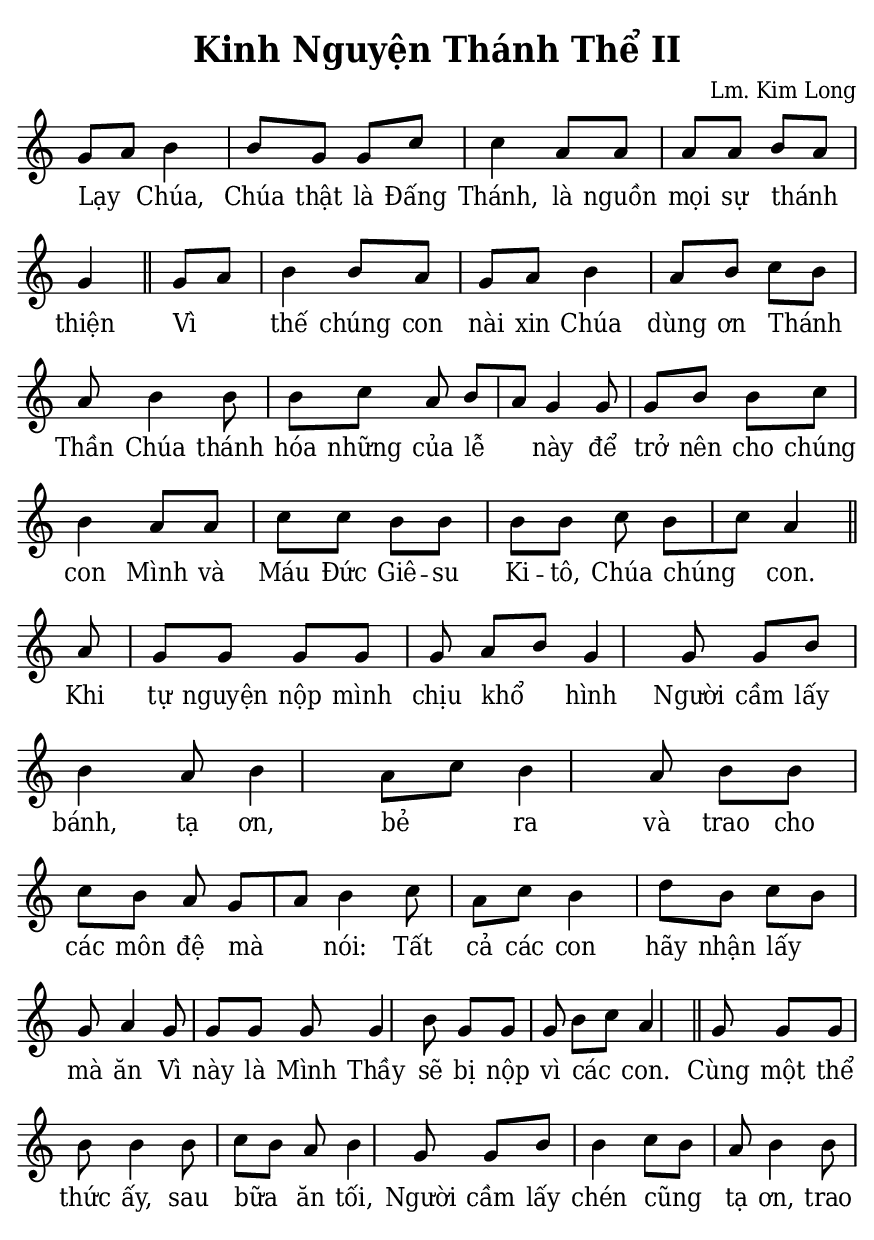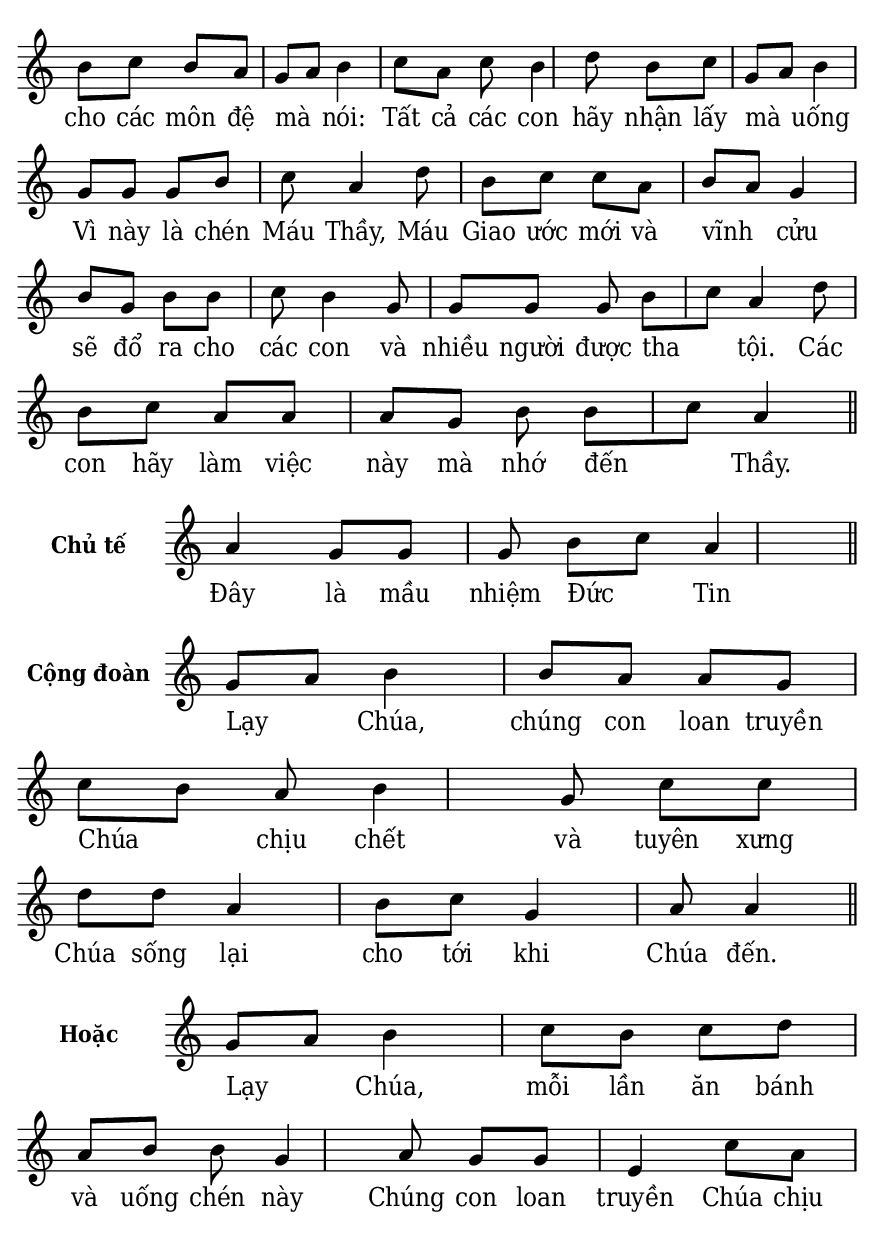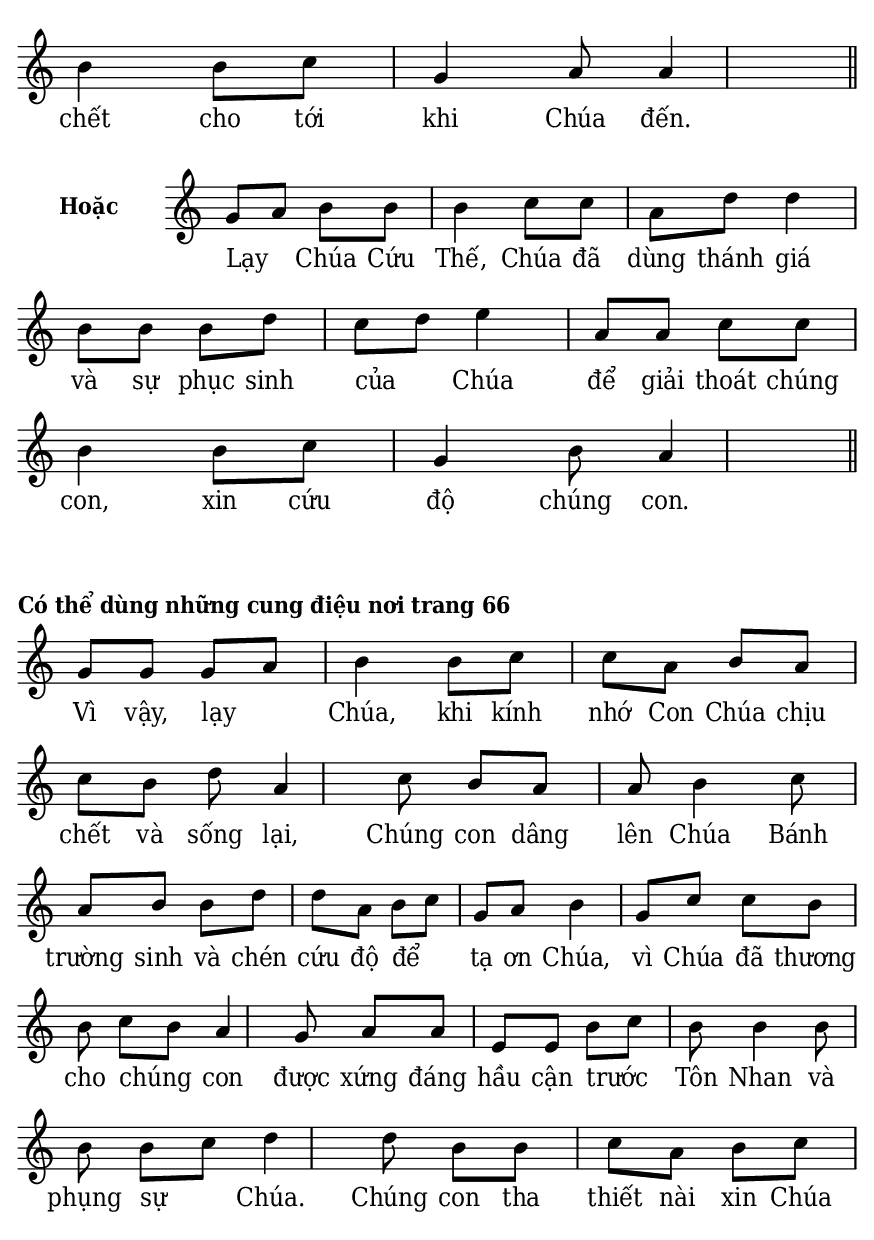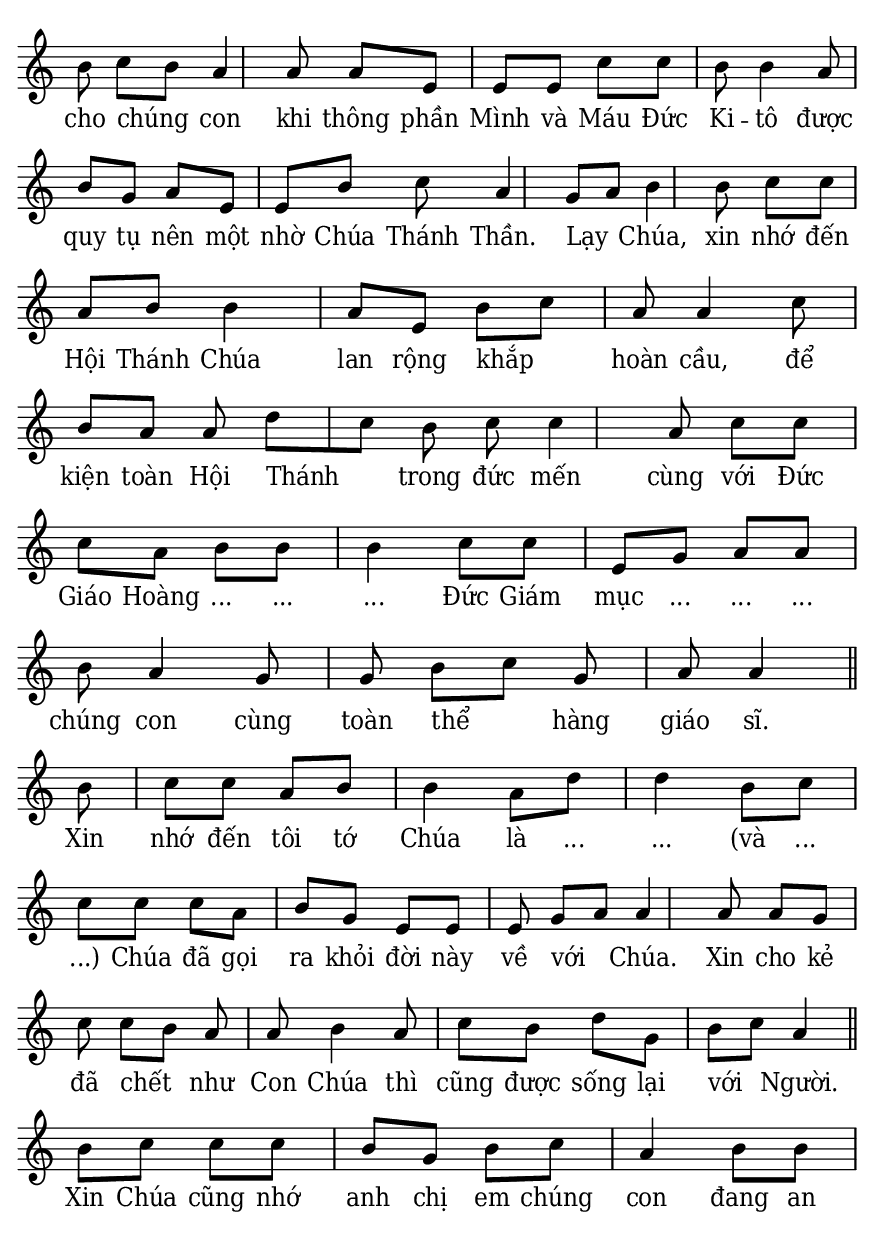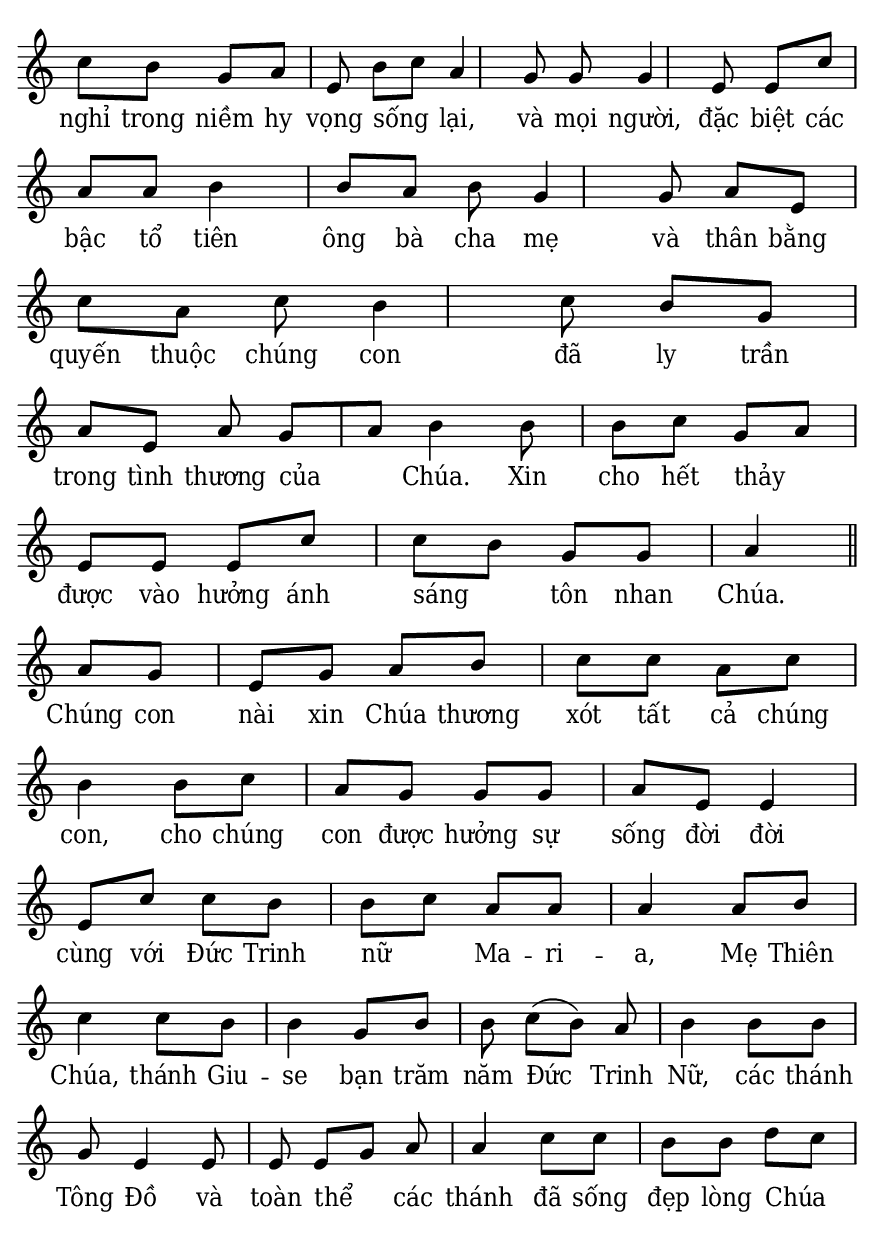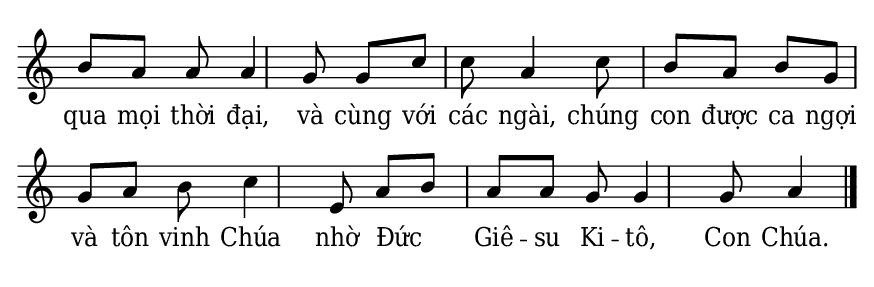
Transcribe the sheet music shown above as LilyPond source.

% Cài đặt chung
\version "2.22.1"
\include "english.ly"

\header {
  title = "Kinh Nguyện Thánh Thể II"
  composer = "Lm. Kim Long"
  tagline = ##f
}

% Nhạc
nhacMauMot = \relative c'' {
  g8 \hide ([a]) b4 b8 g g c c4 a8 a a a b \hide ([a]) g4 \bar "||"
  g8 \hide ([a]) b4 b8 a g a b4 a8 b c \hide ([b]) a b4 b8 b c
  a b \hide ([a]) g4 g8 g b b c b4 a8 a c c b b b b
  c b \hide ([c]) a4 \bar "||"
  
  a8 g g g g g a \hide ([b]) g4 g8 g b
  b4 a8 b4 a8 \hide ([c]) b4 a8 b b c b a g \hide ([a]) b4 c8 a c
  b4 d8 b c \hide ([b]) g a4 g8 g g g g4 b8 g g g b \hide ([c]) a4 \bar "||"
  
  g8 g g b b4 b8 c \hide ([b]) a b4 g8 g b b4 c8 \hide ([b]) a b4 b8
  b c b a g \hide ([a]) b4 c8 a c b4 d8 b c g \hide ([a]) b4
  g8 g g b c a4 d8 b c c a b \hide ([a]) g4 b8 g b b c
  b4 g8 g g g b \hide ([c]) a4 d8 b c a a a g b b \hide ([c]) a4 \bar "||"
}

nhacMauHai = \relative c'' {
  a4 g8 g g b \hide ([c]) a4 \bar "||"
}

nhacMauBa = \relative c'' {
  g8 \hide ([a]) b4 b8 a a g c \hide ([b]) a b4
  g8 c c d d a4 b8 c g4 a8 a4 \bar "||"
}

nhacMauBon = \relative c'' {
  g8 \hide ([a]) b4 c8 b c d a b b g4
  a8 g g e4 c'8 a b4 b8 c g4 a8 a4 \bar "||"
}

nhacMauNam = \relative c'' {
  g8 \hide ([a]) b b b4 c8 c a d d4 b8 b b
  d c \hide ([d]) e4 a,8 a c c b4 b8 c g4 b8 a4 \bar "||"
}

nhacMauSau = \relative c'' {
  g8 g g \hide ([a]) b4 b8 c c a b a8 c b d a4
  c8 b a a b4 c8 a b b d d a b \hide ([c]) g a b4
  g8 c c b b c \hide ([b]) a4 g8 a a e e b' \hide ([c]) b b4
  b8 b b \hide ([c]) d4 d8 b b c a b c b c \hide ([b]) a4
  a8 a e e e c' c b b4 a8 b g a e e b' c a4
  g8 \hide ([a]) b4 b8 c c a b b4 a8 e b' \hide ([c]) a a4 c8 b a a
  d \hide ([c]) b c c4 a8 c c c a b b b4 c8 c e,
  g a a b a4 g8 g b \hide ([c]) g a a4 \bar "||" \break
  
  b8 c c a b b4 a8 d d4 b8 c c c c a b g
  e e e g \hide ([a]) a4 a8 a g c c \hide ([b]) a a
  b4 a8 c b d g, b \hide ([c]) a4 \bar "||" \break
  
  b8 c c c b g b c a4 b8 b c b
  g a e b' \hide ([c]) a4 g8 g g4 e8 e c' a a b4
  b8 a b g4 g8 a e c' a c b4
  c8 b g a e a g \hide ([a]) b4 b8 b c g \hide ([a])
  e8 e e c' c \hide ([b]) g g a4 \bar "||" \break
  
  a8 g e g a b c c a c b4 b8 c a
  g8 g g a e e4 e8 c' c b b \hide ([c]) a a a4 a8 b
  c4 c8 b b4 g8 b b c ([b]) a b4 b8 b g e4 e8 e
  e \hide ([g]) a a4 c8 c b b d \hide ([c]) b a a a4 g8 g c c
  a4 c8 b a b g g a b c4
  e,8 a \hide ([b]) a a g g4 g8 a4 \bar "|."
}

% Lời
loiMauMot = \lyricmode {
  Lạy Chúa, Chúa thật là Đấng Thánh, là nguồn mọi sự thánh thiện
  Vì thế chúng con nài xin Chúa dùng ơn Thánh Thần Chúa
  thánh hóa những của lễ này để trở nên cho chúng con
  Mình và Máu Đức Giê -- su Ki -- tô, Chúa chúng con.
  Khi tự nguyện nộp mình chịu khổ hình
  Người cầm lấy bánh, tạ ơn, bẻ ra và trao cho các môn đệ mà nói:
  Tất cả các con hãy nhận lấy mà ăn
  Vì này là Mình Thầy sẽ bị nộp vì các con.
  Cùng một thể thức ấy, sau bữa ăn tối,
  Người cầm lấy chén cũng tạ ơn, trao cho các môn đệ mà nói:
  Tất cả các con hãy nhận lấy mà uống
  Vì này là chén Máu Thầy, Máu Giao ước mới và vĩnh cửu
  sẽ đổ ra cho các con và nhiều người được tha tội.
  Các con hãy làm việc này mà nhớ đến Thầy.
}

loiMauHai = \lyricmode {
  Đây là mầu nhiệm Đức Tin
}

loiMauBa = \lyricmode {
  Lạy Chúa, chúng con loan truyền Chúa chịu chết
  và tuyên xưng Chúa sống lại cho tới khi Chúa đến.
}

loiMauBon = \lyricmode {
  Lạy Chúa, mỗi lần ăn bánh và uống chén này
  Chúng con loan truyền Chúa chịu chết
  cho tới khi Chúa đến.
}

loiMauNam = \lyricmode {
  Lạy Chúa Cứu Thế, Chúa đã dùng thánh giá
  và sự phục sinh của Chúa để giải thoát chúng con,
  xin cứu độ chúng con.
}

loiMauSau = \lyricmode {
  Vì vậy, lạy Chúa, khi kính nhớ Con Chúa chịu chết và sống lại,
  Chúng con dâng lên Chúa Bánh trường sinh và chén cứu độ
  để tạ ơn Chúa, vì Chúa đã thương cho chúng con
  được xứng đáng hầu cận trước Tôn Nhan và phụng sự Chúa.
  Chúng con tha thiết nài xin Chúa cho chúng con
  khi thông phần Mình và Máu Đức Ki -- tô được quy tụ nên một
  nhờ Chúa Thánh Thần.
  Lạy Chúa, xin nhớ đến Hội Thánh Chúa lan rộng khắp hoàn cầu,
  để kiện toàn Hội Thánh trong đức mến
  cùng với Đức Giáo Hoàng "..." "..." "..."
  Đức Giám mục "..." "..." "..." chúng con cùng toàn thể hàng giáo sĩ.
  Xin nhớ đến tôi tớ Chúa là "..." "..."
  (và "..." "...)" Chúa đã gọi ra khỏi đời này về với Chúa.
  Xin cho kẻ đã chết như Con Chúa thì cũng được sống lại với Người.
  Xin Chúa cũng nhớ anh chị em chúng con
  đang an nghỉ trong niềm hy vọng sống lại, và mọi người,
  đặc biệt các bậc tổ tiên ông bà cha mẹ
  và thân bằng quyến thuộc chúng con đã ly trần
  trong tình thương của Chúa.
  Xin cho hết thảy được vào hưởng ánh sáng tôn nhan Chúa.
  Chúng con nài xin Chúa thương xót tất cả chúng con,
  cho chúng con được hưởng sự sống đời đời
  cùng với Đức Trinh nữ Ma -- ri -- a, Mẹ Thiên Chúa,
  thánh Giu -- se bạn trăm năm Đức Trinh Nữ,
  các thánh Tông Đồ và toàn thể các thánh
  đã sống đẹp lòng Chúa qua mọi thời đại,
  và cùng với các ngài, chúng con được ca ngợi
  và tôn vinh Chúa nhờ Đức Giê -- su Ki -- tô, Con Chúa.
}

% Dàn trang
\paper {
  #(set-paper-size "a5")
  top-margin = 3\mm
  bottom-margin = 3\mm
  left-margin = 3\mm
  right-margin = 3\mm
  indent = #0
  #(define fonts
	 (make-pango-font-tree "Deja Vu Serif Condensed"
	 		       "Deja Vu Serif Condensed"
			       "Deja Vu Serif Condensed"
			       (/ 20 20)))
  print-page-number = ##f
}

TongNhip = {
  \key c \major
  \time 2/4
  \set Timing.beamExceptions = #'()
  \set Timing.baseMoment = #(ly:make-moment 1/4)
}

% Đổi kích thước nốt cho bè phụ
notBePhu =
#(define-music-function (font-size music) (number? ly:music?)
   (for-some-music
     (lambda (m)
       (if (music-is-of-type? m 'rhythmic-event)
           (begin
             (set! (ly:music-property m 'tweaks)
                   (cons `(font-size . ,font-size)
                         (ly:music-property m 'tweaks)))
             #t)
           #f))
     music)
   music)

\score {
  <<
    \new Staff \with {
      \remove "Time_signature_engraver"
    }
    <<
        \clef treble
        \new Voice = beSop {
          \TongNhip \nhacMauMot
        }
      \new Lyrics \lyricsto beSop \loiMauMot
    >>
  >>
  \layout {
    %indent = 25
    \override Lyrics.LyricSpace.minimum-distance = #1
    \override Score.BarNumber.break-visibility = ##(#f #f #f)
    \override Score.SpacingSpanner.uniform-stretching = ##t
    \set Score.defaultBarType = ""
    \set Score.barAlways = ##t
  }
}

\score {
  <<
    \new Staff \with {
      \remove "Time_signature_engraver"
      instrumentName = \markup {
        \bold "Chủ tế"
      }
    }
    <<
        \clef treble
        \new Voice = beSop {
          \TongNhip \nhacMauHai
        }
      \new Lyrics \lyricsto beSop \loiMauHai
    >>
  >>
  \layout {
    indent = 25
    \override Lyrics.LyricSpace.minimum-distance = #1
    \override Score.BarNumber.break-visibility = ##(#f #f #f)
    \override Score.SpacingSpanner.uniform-stretching = ##t
    \set Score.defaultBarType = ""
    \set Score.barAlways = ##t
    ragged-last = ##f
  }
}

\score {
  <<
    \new Staff \with {
      \remove "Time_signature_engraver"
      instrumentName = \markup {
        \bold "Cộng đoàn"
      }
    }
    <<
        \clef treble
        \new Voice = beSop {
          \TongNhip \nhacMauBa
        }
      \new Lyrics \lyricsto beSop \loiMauBa
    >>
  >>
  \layout {
    indent = 25
    \override Lyrics.LyricSpace.minimum-distance = #1
    \override Score.BarNumber.break-visibility = ##(#f #f #f)
    \override Score.SpacingSpanner.uniform-stretching = ##t
    \set Score.defaultBarType = ""
    \set Score.barAlways = ##t
  }
}

\score {
  <<
    \new Staff \with {
      \remove "Time_signature_engraver"
      instrumentName = \markup {
        \bold "Hoặc"
      }
    }
    <<
        \clef treble
        \new Voice = beSop {
          \TongNhip \nhacMauBon
        }
      \new Lyrics \lyricsto beSop \loiMauBon
    >>
  >>
  \layout {
    indent = 25
    \override Lyrics.LyricSpace.minimum-distance = #1
    \override Score.BarNumber.break-visibility = ##(#f #f #f)
    \override Score.SpacingSpanner.uniform-stretching = ##t
    \set Score.defaultBarType = ""
    \set Score.barAlways = ##t
  }
}

\score {
  <<
    \new Staff \with {
      \remove "Time_signature_engraver"
      instrumentName = \markup {
        \bold "Hoặc"
      }
    }
    <<
        \clef treble
        \new Voice = beSop {
          \TongNhip \nhacMauNam
        }
      \new Lyrics \lyricsto beSop \loiMauNam
    >>
  >>
  \layout {
    indent = 25
    \override Lyrics.LyricSpace.minimum-distance = #1
    \override Score.BarNumber.break-visibility = ##(#f #f #f)
    \override Score.SpacingSpanner.uniform-stretching = ##t
    \set Score.defaultBarType = ""
    \set Score.barAlways = ##t
    ragged-last = ##f
  }
}

\markup {
  \vspace #3
  \bold "Có thể dùng những cung điệu nơi trang 66"
}

\score {
  <<
    \new Staff \with {
      \remove "Time_signature_engraver"
    }
    <<
        \clef treble
        \new Voice = beSop {
          \TongNhip \nhacMauSau
        }
      \new Lyrics \lyricsto beSop \loiMauSau
    >>
  >>
  \layout {
    %indent = 25
    ragged-right = ##f
    \override Lyrics.LyricSpace.minimum-distance = #1
    \override Score.BarNumber.break-visibility = ##(#f #f #f)
    \override Score.SpacingSpanner.uniform-stretching = ##t
    \override LyricHyphen.minimum-distance = #2
    \set Score.defaultBarType = ""
    \set Score.barAlways = ##t
  }
}
